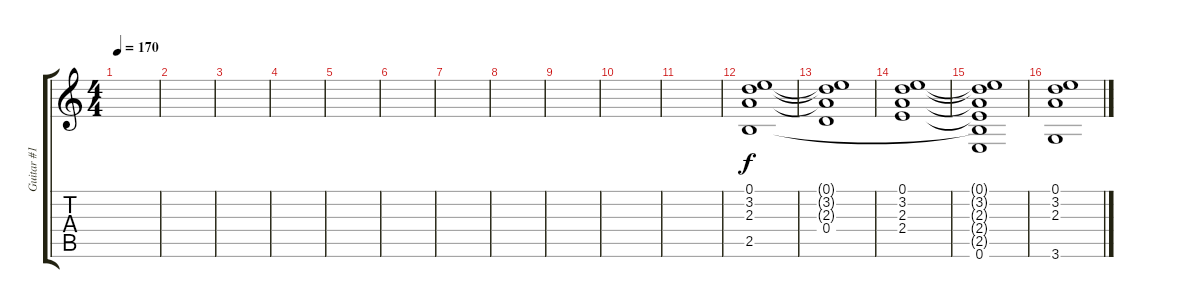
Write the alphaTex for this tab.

\track ("Guitar #1" "Guitar #1") {instrument electricguitarclean}
\staff {score tabs}
\tuning (E4 B3 G3 D3 A2 E2) {hide}
\ts (4 4)
\tempo 170
\clef g2
\ks c
|
|
|
|
|
|
|
|
|
|
|
(0.1 3.2 2.3 2.5).1 |
(0.1{t} 3.2{t} 2.3{t} 0.4).1 |
(0.1 3.2 2.3 2.4).1 |
(0.1{t} 3.2{t} 2.3{t} 2.4{t} 2.5{t} 0.6).1 |
(0.1 3.2 2.3 3.6).1
